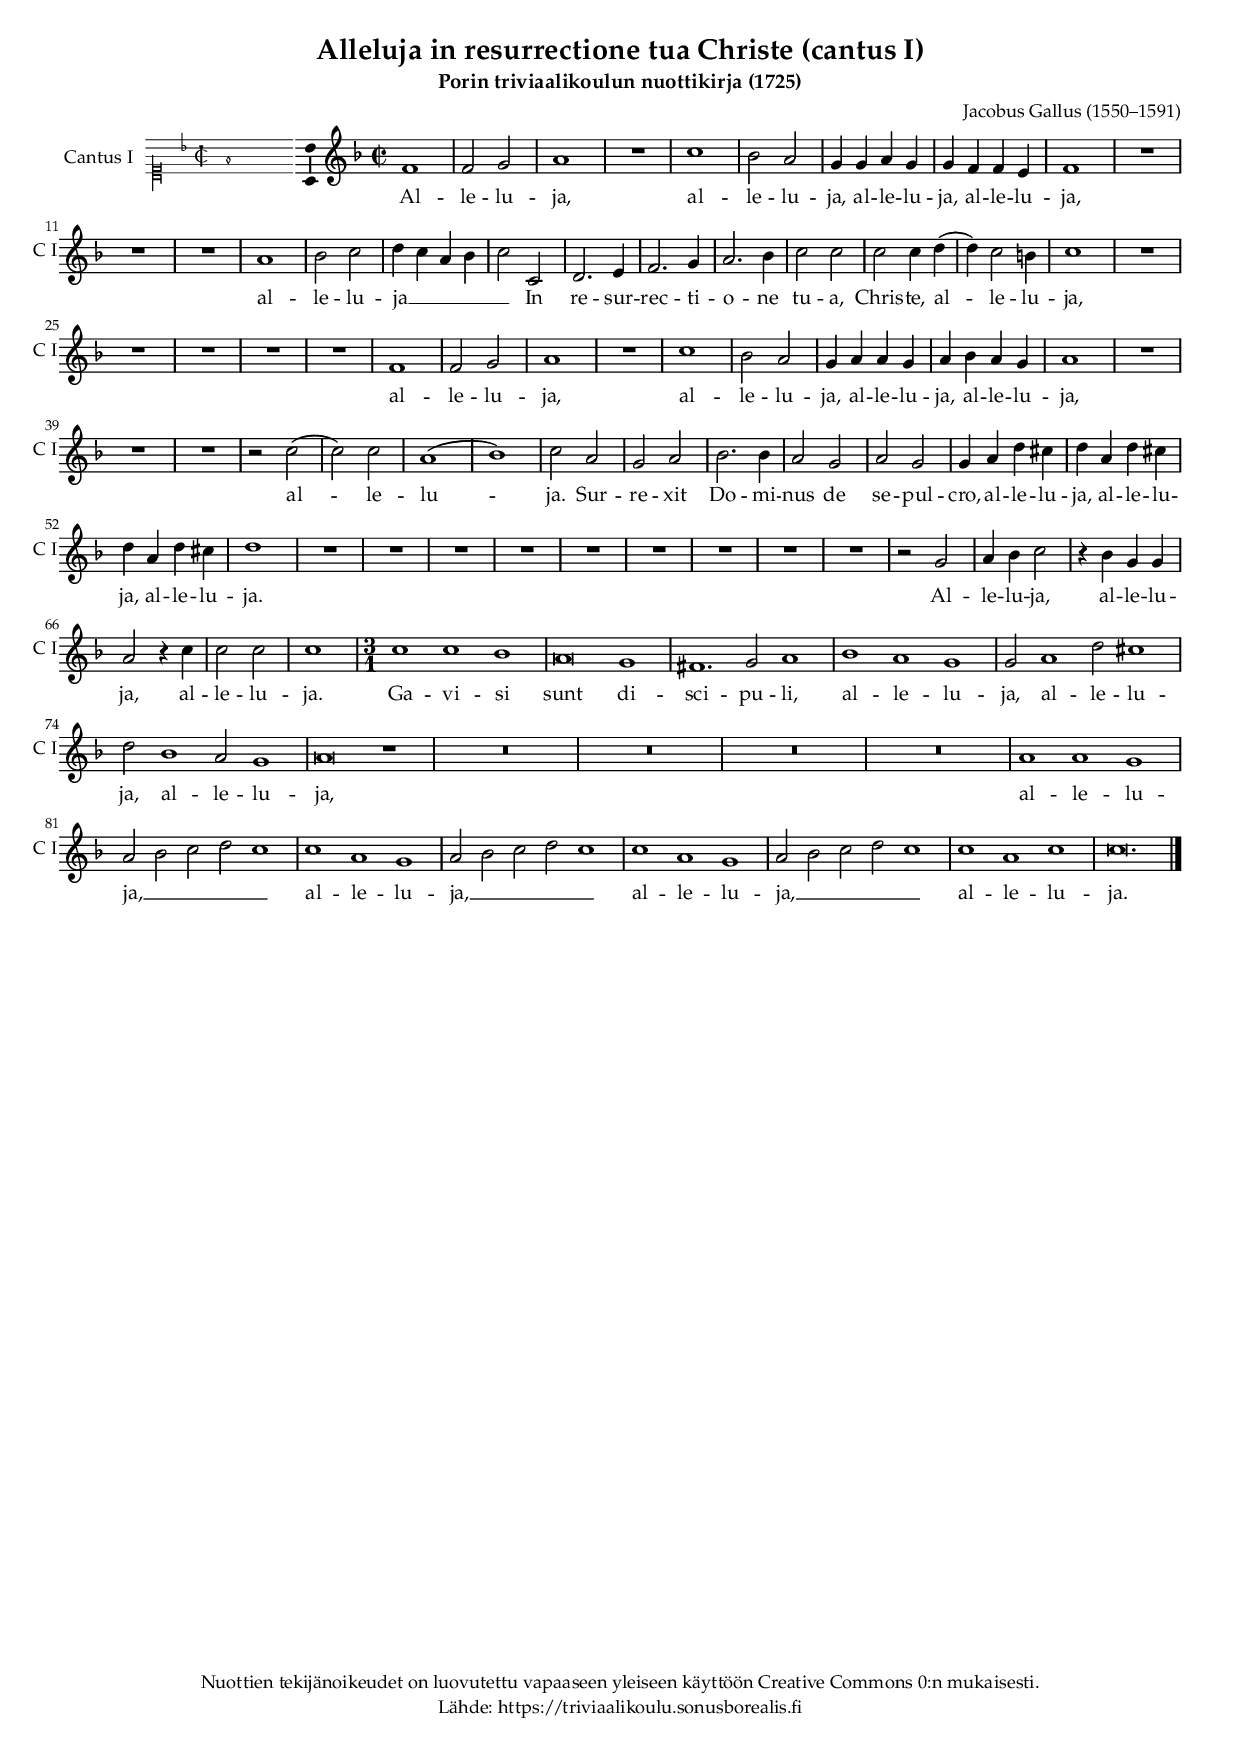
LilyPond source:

\version "2.19.49"
\include "suomi.ly"


\include "alleluja-in-resurrectione-tua-christe.header.ily"
stanzaOneLyricsChoirOne = \lyricmode {
    Al -- le -- lu -- ja, al -- le -- lu -- ja, 
    al -- le -- lu -- ja, al -- le -- lu -- ja, 
    al -- le -- lu -- ja __ _ _ _ _
    In re -- sur -- rec -- ti -- o -- ne tu -- a,
    Chris -- te, al -- le -- lu -- ja,

    al -- le -- lu -- ja, al -- le -- lu -- ja, 
    al -- le -- lu -- ja, al -- le -- lu -- ja, 
    al -- le -- lu -- ja.

    Sur -- re -- xit Do -- mi -- nus de
    se -- pul -- cro, al -- le -- lu -- ja, 
    al -- le -- lu -- ja, al -- le -- lu -- ja.

    Al -- le -- lu -- ja, al -- le -- lu -- ja, 
    al -- le -- lu -- ja.

    Ga -- vi -- si sunt  di -- sci -- pu -- li,
    al -- le -- lu -- ja, al -- le -- lu -- ja, 
    al -- le -- lu -- ja, 

    al -- le -- lu -- ja, __ _ _ _ _
    al -- le -- lu -- ja, __ _ _ _ _
    al -- le -- lu -- ja, __ _ _ _ _
    al -- le -- lu -- ja.
}



% First choir

SopranoOneMusic = \relative c' {
	\set Staff.instrumentName = #"Cantus I"
	\set Staff.shortInstrumentName = "C I"

	\incipit { \clef "mensural-c1" \key f \major \time 2/2 f'1 }

	f1 | f2 g | a1 | R | c | b2 a | g4 g a g | g f f e | f1 | R |
	R1 | R1 | a1 | b2 c | d4 c a b | c2 c, | d2. e4 | f2. g4 |
	a2. b4 | c2 c | c c4 d( | d) c2 h4 | c1 | 
	R1 | R | R | R | R |
	f, | f2 g | a1 | R | c | b2 a | g4 a a g | a b a g | a1 |
	R | R | R |
	r2 c( | c) c | a1( | b) | c2 a | g a | b2. b4 | a2 g | a g |
	g4 a d cis | d a d cis | d a d cis | d1 |
	\repeat unfold 	9 { R | }
	r2 g, | a4 b c2 | r4 b g g | a2 r4 c | c2 c | c1 |

	\time 3/1
    \set Score.tempoHideNote = ##t
    \tempo 2 = 240	
	c1 c b | a\breve g1 | fis1. g2 a1 | b a g | g2 a1 d2 cis1 |
	d2 b1 a2 g1 | a\breve r1 | 
	\repeat unfold 4 { R\breve. }
	a1 a g | a2 b c d c1 |
	c a g | a2 b c d c1 |
	c a g | a2 b c d c1 |
	c a c | c\breve. \bar "|."
}


\header {
  title = "Alleluja in resurrectione tua Christe (cantus I)"
}


\score {
  \new StaffGroup = choirOneStaff <<
    \new Staff <<
      \new Voice = "Soprano" {
		\global
        \SopranoOneMusic
      }
     \new Lyrics \lyricsto "Soprano" {
       \stanzaOneLyricsChoirOne
     }
    >>
  >>

  \midi {
    \tempo 2 = 90
  }
  \layout {
    \context {
      \Staff
      \consists "Ambitus_engraver"
		
    }
    indent = 4\cm
    incipit-width = 2.5\cm
    \context {
     \Score
     \override VerticalAxisGroup.remove-first = ##t
    }
  }
}
